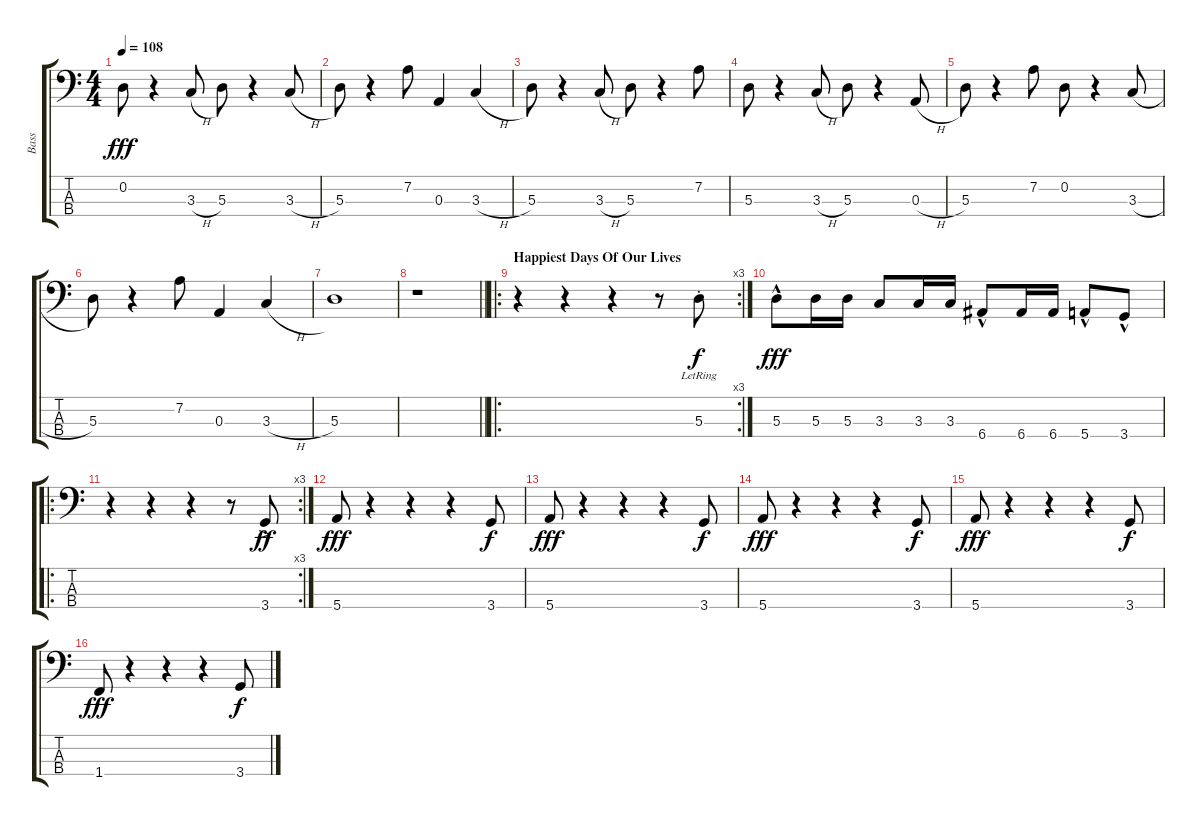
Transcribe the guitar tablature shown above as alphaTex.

\track ("Bass" "Bass") {instrument electricbassfinger}
\staff {score tabs}
\tuning (G2 D2 A1 E1) {hide}
\ts (4 4)
\tempo 108
\clef f4
\ks c
0.2.8{dy fff} r.4 3.3{h}.8 5.3.8 r.4 3.3{h}.8 |
5.3.8 r.4 7.2.8 0.3.4 3.3{h}.4 |
5.3.8 r.4 3.3{h}.8 5.3.8 r.4 7.2.8 |
5.3.8 r.4 3.3{h}.8 5.3.8 r.4 0.3{h}.8 |
5.3.8 r.4 7.2.8 0.2.8 r.4 3.3{h}.8 |
5.3.8 r.4 7.2.8 0.3.4 3.3{h}.4 |
5.3.1 |
\barLineRight lightlight
r.1 |
\ro
\rc 3
\section ("" "Happiest Days Of Our Lives")
r.4 r.4 r.4 r.8 5.3{st lr}.8{dy f} |
5.3{hac}.8{dy fff} 5.3.16 5.3.16 3.3.8 3.3.16 3.3.16 6.4{hac}.8 6.4.16 6.4.16 5.4{hac}.8 3.4{hac}.8 |
\ro
\rc 3
r.4 r.4 r.4 r.8 3.4{ac}.8{dy ff} |
5.4.8{dy fff} r.4 r.4 r.4 3.4.8{dy f} |
5.4.8{dy fff} r.4 r.4 r.4 3.4.8{dy f} |
5.4.8{dy fff} r.4 r.4 r.4 3.4.8{dy f} |
5.4.8{dy fff} r.4 r.4 r.4 3.4.8{dy f} |
1.4.8{dy fff} r.4 r.4 r.4 3.4.8{dy f}
